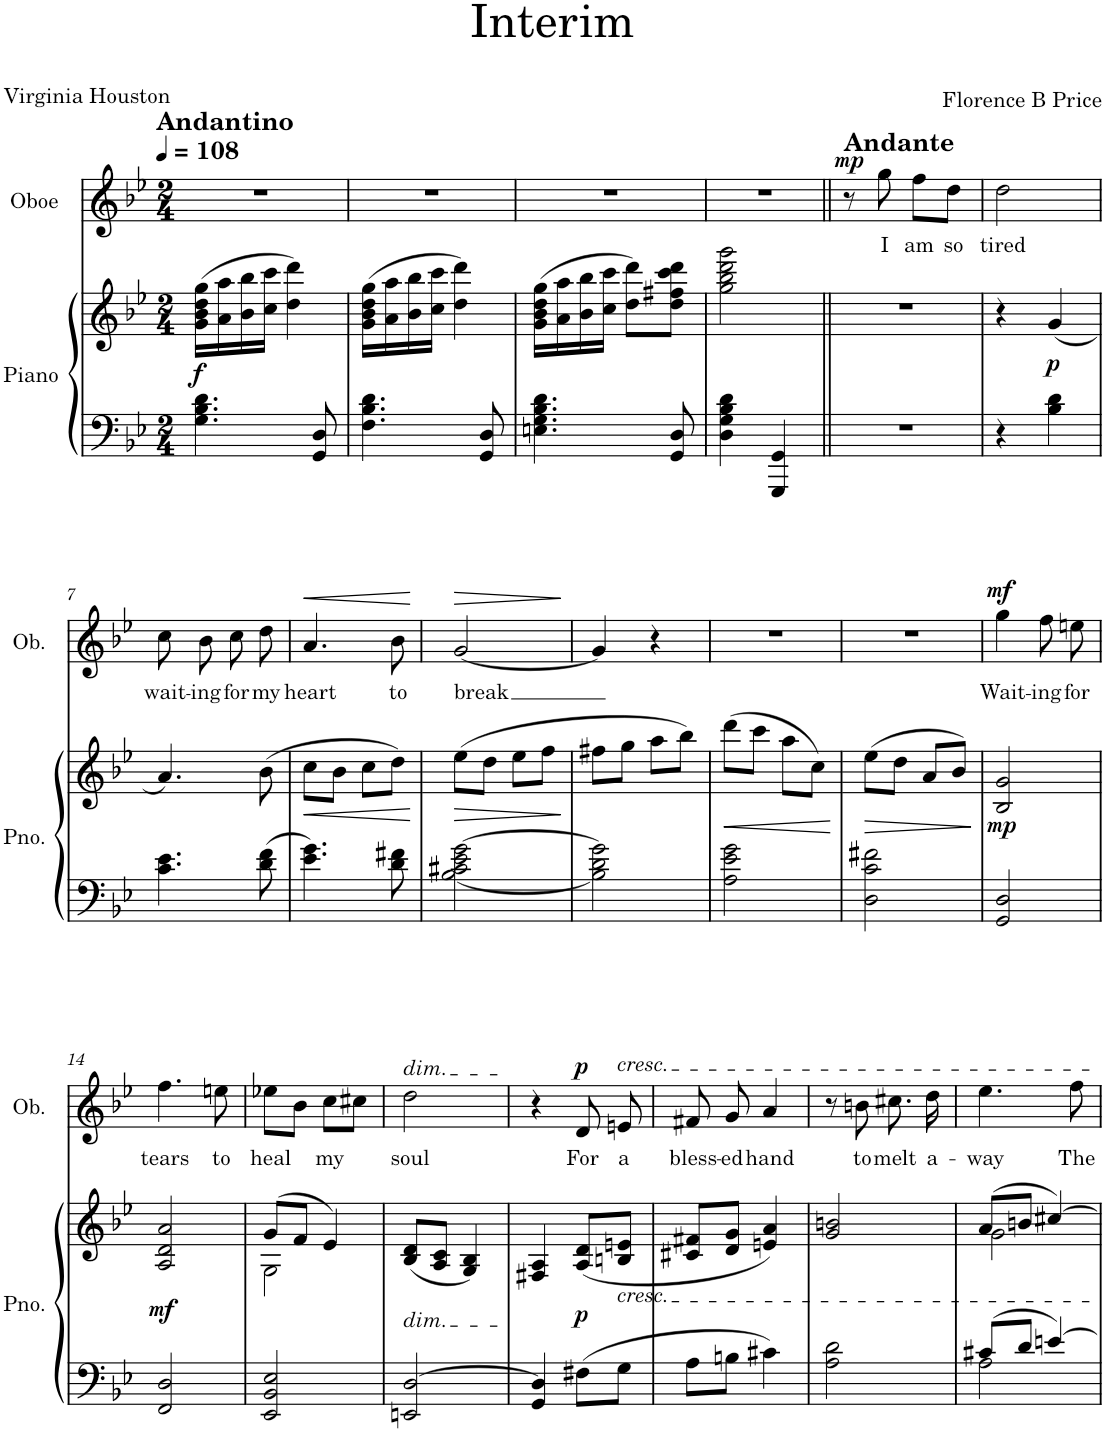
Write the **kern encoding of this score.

**kern	**kern	**dynam	**kern	**text	**dynam
*part2	*part2	*part2	*part1	*part1	*part1
*staff3	*staff2	*staff2/3	*staff1	*staff1	*staff1
*I"Piano	*	*	*I"Oboe	*	*
*I'Pno.	*	*	*I'Ob.	*	*
*clefF4	*clefG2	*	*clefG2	*	*
*k[b-e-]	*k[b-e-]	*	*k[b-e-]	*	*
*M2/4	*M2/4	*	*M2/4	*	*
*MM108	*MM108	*	*MM108	*	*
=1	=1	=1	=1	=1	=1
!	!	!	!LO:TX:a:B:t=Andantino	!	!
!	!	!LO:DY:b	!	!	!
4.G\ 4.B-\ 4.d\	(16g\ 16b-\ 16dd\ 16gg\LL	f	2r	.	.
.	16a\ 16aa\	.	.	.	.
.	16b-\ 16bb-\	.	.	.	.
.	16cc\ 16ccc\JJ	.	.	.	.
.	4dd\ 4ddd\)	.	.	.	.
8GG/ 8D/	.	.	.	.	.
=2	=2	=2	=2	=2	=2
4.F\ 4.B-\ 4.d\	(16g\ 16b-\ 16dd\ 16gg\LL	.	2r	.	.
.	16a\ 16aa\	.	.	.	.
.	16b-\ 16bb-\	.	.	.	.
.	16cc\ 16ccc\JJ	.	.	.	.
.	4dd\ 4ddd\)	.	.	.	.
8GG/ 8D/	.	.	.	.	.
=3	=3	=3	=3	=3	=3
4.En\ 4.G\ 4.B-\ 4.d\	(16g\ 16b-\ 16dd\ 16gg\LL	.	2r	.	.
.	16a\ 16aa\	.	.	.	.
.	16b-\ 16bb-\	.	.	.	.
.	16cc\ 16ccc\JJ	.	.	.	.
.	8dd\ 8ddd\L)	.	.	.	.
8GG/ 8D/	8dd\ 8ff#X\ 8ccc\ 8ddd\J	.	.	.	.
=4	=4	=4	=4	=4	=4
4D\ 4G\ 4B-\ 4d\	2gg\ 2bb-\ 2ddd\ 2ggg\	.	2r	.	.
4GGG/ 4GG/	.	.	.	.	.
=5||	=5||	=5||	=5||	=5||	=5||
!	!	!	!LO:TX:a:B:t=Andante	!	!
!	!	!	!	!	!LO:DY:a
2r	2r	.	8r	.	mp
!	!	!	!	!LO:LY:b	!
.	.	.	8gg\	I	.
!	!	!	!	!LO:LY:b	!
.	.	.	8ff\L	am	.
!	!	!	!	!LO:LY:b	!
.	.	.	8dd\J	so	.
=6	=6	=6	=6	=6	=6
!	!	!	!	!LO:LY:b	!
4r	4r	.	2dd\	tired	.
!	!	!LO:DY:b	!	!	!
4B-\ 4d\	(4g/	p	.	.	.
!!LO:LB:g=z
=7	=7	=7	=7	=7	=7
!	!	!	!	!LO:LY:b	!
4.c\ 4.e-\	4.a/)	.	8cc\	wait-	.
!	!	!	!	!LO:LY:b	!
.	.	.	8b-\	-ing	.
!	!	!	!	!LO:LY:b	!
.	.	.	8cc\	for	.
!	!	!	!	!LO:LY:b	!
8d\ 8f\	(8b-\	.	8dd\	my	.
=8	=8	=8	=8	=8	=8
!	!	!LO:HP:b	!	!LO:LY:b	!LO:HP:b
4.e-\ 4.g\	8cc\L	<	4.a/	heart	<
.	8b-\J	.	.	.	.
.	8cc\L	.	.	.	.
!	!	!	!	!LO:LY:b	!
8d\ 8f#X\	8dd\J)	.	8b-\	to	.
.	.	[	.	.	[
=9	=9	=9	=9	=9	=9
!	!	!LO:HP:b	!	!LO:LY:b	!LO:HP:b
[2B-\ 2c#X\ 2e-\ [2g\	(8ee-\L	>	[2g/	break	>
.	8dd\J	.	.	.	.
.	8ee-\L	.	.	.	.
.	8ff\J	.	.	.	.
.	.	]	.	.	]
=10	=10	=10	=10	=10	=10
2B-\] 2d\ 2g\]	8ff#X\L	.	4g/]	.	.
.	8gg\J	.	.	.	.
.	8aa\L	.	4r	.	.
.	8bb-\J)	.	.	.	.
=11	=11	=11	=11	=11	=11
!	!	!LO:HP:b	!	!	!
2A\ 2e-\ 2g\	(8ddd\L	<	2r	.	.
.	8ccc\J	.	.	.	.
.	8aa\L	.	.	.	.
.	8cc\J)	.	.	.	.
.	.	[	.	.	.
=12	=12	=12	=12	=12	=12
!	!	!LO:HP:b	!	!	!
2D\ 2c\ 2f#X\	(8ee-\L	>	2r	.	.
.	8dd\J	.	.	.	.
.	8a/L	.	.	.	.
.	8b-/J)	.	.	.	.
.	.	]	.	.	.
=13	=13	=13	=13	=13	=13
!	!	!LO:DY:b	!	!LO:LY:b	!LO:DY:a
2GG/ 2D/	2B-/ 2g/	mp	4gg\	Wait-	mf
!	!	!	!	!LO:LY:b	!
.	.	.	8ff\	-ing	.
!	!	!	!	!LO:LY:b	!
.	.	.	8een\	for	.
!!LO:LB:g=z
=14	=14	=14	=14	=14	=14
!	!	!LO:DY:b	!	!LO:LY:b	!
2FF/ 2D/	2A/ 2d/ 2a/	mf	4.ff\	tears	.
!	!	!	!	!LO:LY:b	!
.	.	.	8een\	to	.
=15	=15	=15	=15	=15	=15
*	*^	*	*	*	*
!	!	!	!	!	!LO:LY:b	!
2EE-/ 2BB-/ 2E-/	(8g/L	2G\	.	8ee-X\L	heal	.
.	8f/J	.	.	8b-\J	.	.
!	!	!	!	!	!LO:LY:b	!
.	4e-/)	.	.	8cc\L	my	.
.	.	.	.	8cc#X\J	.	.
*	*v	*v	*	*	*	*
=16	=16	=16	=16	=16	=16
!	!	!	!LO:TX:a:i:t=dim.	!	!
!	!LO:TX:b:i:t=dim.	!	!	!	!
!	!	!	!	!LO:LY:b	!
2EEn/ [2D/	(8B-/ 8d/L	.	2dd\	soul	.
.	8A/ 8c/J	.	.	.	.
.	4G/ 4B-/)	.	.	.	.
=17	=17	=17	=17	=17	=17
4GG/ 4D/]	4F#X/ 4A/	.	4r	.	.
!	!	!LO:DY:b	!	!LO:LY:b	!LO:DY:a
8F#X\L	(8A/ 8d/L	p	8d/	For	p
!	!	!	!LO:TX:a:i:t=cresc.	!	!
!	!LO:TX:b:i:t=cresc.	!	!	!	!
!	!	!	!	!LO:LY:b	!
8G\J	8Bn/ 8en/J	.	8en/	a	.
=18	=18	=18	=18	=18	=18
!	!	!	!	!LO:LY:b	!
8A\L	8c#X/ 8f#X/L	.	8f#X/	bless-	.
!	!	!	!	!LO:LY:b	!
8Bn\J	8d/ 8g/J	.	8g/	-ed	.
!	!	!	!	!LO:LY:b	!
4c#X\	4en/ 4a/)	.	4a/	hand	.
=19	=19	=19	=19	=19	=19
2A\ 2d\	2g/ 2bn/	.	8r	.	.
!	!	!	!	!LO:LY:b	!
.	.	.	8bn\	to	.
!	!	!	!	!LO:LY:b	!
.	.	.	8.cc#X\	melt	.
!	!	!	!	!LO:LY:b	!
.	.	.	16dd\	a-	.
=20	=20	=20	=20	=20	=20
*^	*^	*	*	*	*
!	!	!	!	!	!	!LO:LY:b	!
8c#X/L	2A\	(8a/L	2g\	.	4.ee-\	-way	.
8d/J	.	8bn/J	.	.	.	.	.
[4en/	.	[4cc#X/)	.	.	.	.	.
!	!	!	!	!	!	!LO:LY:b	!
.	.	.	.	.	8ff\	The	.
*v	*v	*	*	*	*	*	*
*	*v	*v	*	*	*	*
=	=	=	=	=	=
*-	*-	*-	*-	*-	*-
